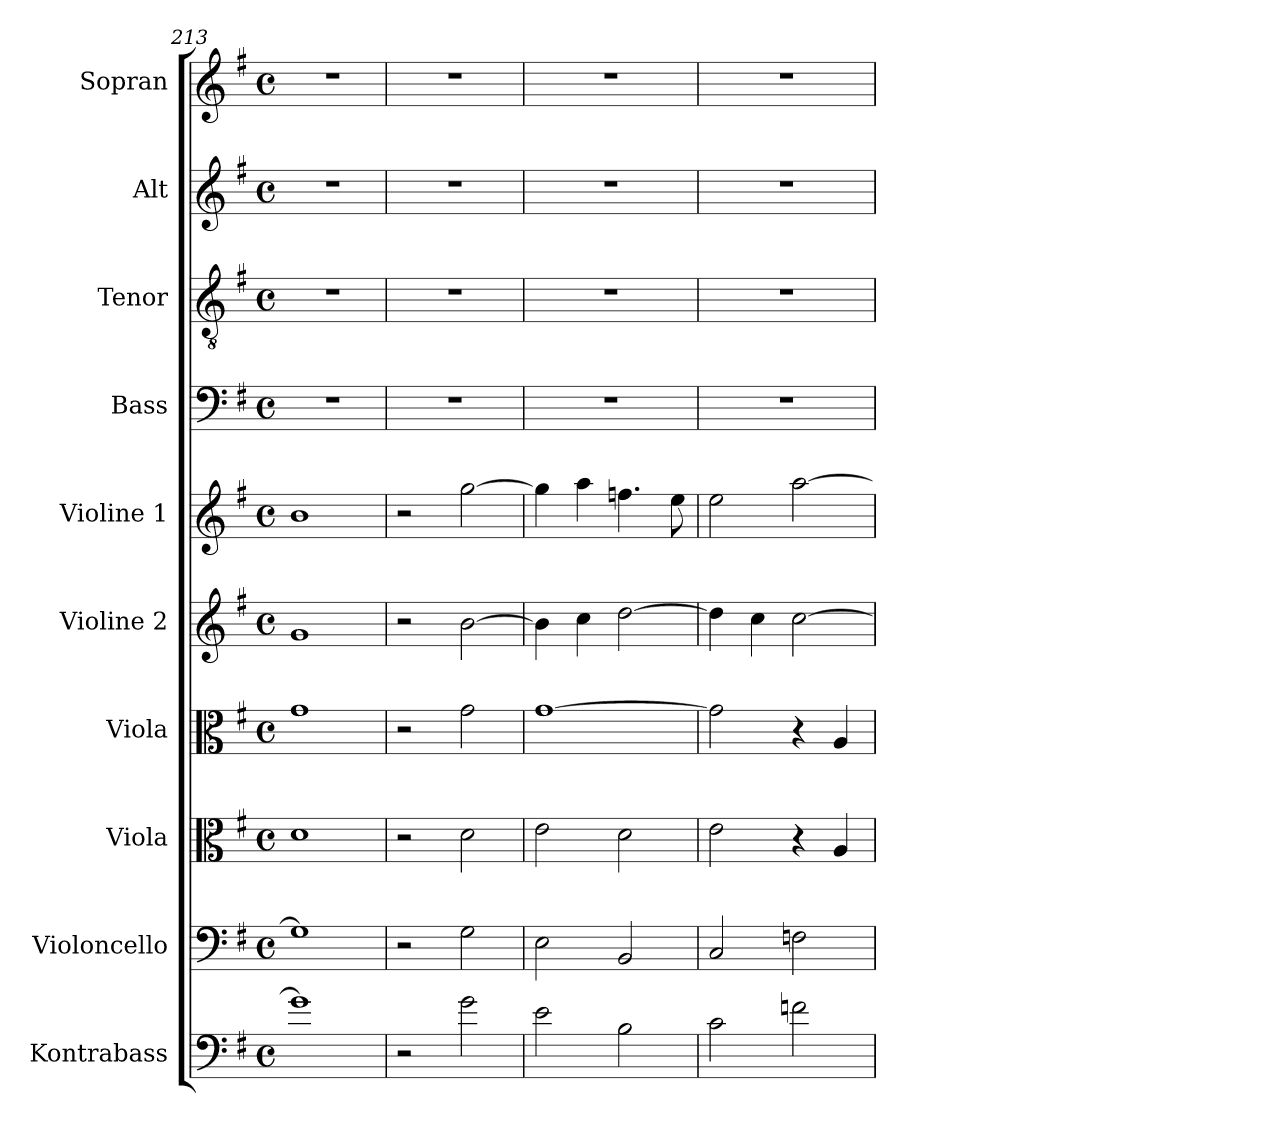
**kern	**kern	**kern	**kern	**kern	**kern	**kern	**kern	**kern	**kern
*part10	*part9	*part8	*part7	*part6	*part5	*part4	*part3	*part2	*part1
*staff10	*staff9	*staff8	*staff7	*staff6	*staff5	*staff4	*staff3	*staff2	*staff1
*I"Kontrabass	*I"Violoncello	*I"Viola	*I"Viola	*I"Violine 2	*I"Violine 1	*I"Bass	*I"Tenor	*I"Alt	*I"Sopran
*I'Kb.	*I'Vc.	*I'Vla.	*I'Vla.	*I'Vl. 2	*I'Vl. 1	*I'B.	*I'T.	*I'A.	*I'S.
*clefF4	*clefF4	*clefC3	*clefC3	*clefG2	*clefG2	*clefF4	*clefGv2	*clefG2	*clefG2
*ITrd7c12	*	*	*	*	*	*	*ITrd7c12	*	*
*k[f#]	*k[f#]	*k[f#]	*k[f#]	*k[f#]	*k[f#]	*k[f#]	*k[f#]	*k[f#]	*k[f#]
*G:	*G:	*G:	*G:	*G:	*G:	*G:	*G:	*G:	*G:
*M4/4	*M4/4	*M4/4	*M4/4	*M4/4	*M4/4	*M4/4	*M4/4	*M4/4	*M4/4
*met(c)	*met(c)	*met(c)	*met(c)	*met(c)	*met(c)	*met(c)	*met(c)	*met(c)	*met(c)
=213	=213	=213	=213	=213	=213	=213	=213	=213	=213
1Gi]	1Gi]	1di	1gi	1gi	1bi	1r	1r	1r	1r
=214	=214	=214	=214	=214	=214	=214	=214	=214	=214
2r	2r	2r	2r	2r	2r	1r	1r	1r	1r
2Gi\	2Gi\	2di\	2gi\	[2bi\	[2ggi\	.	.	.	.
=215	=215	=215	=215	=215	=215	=215	=215	=215	=215
2Ei\	2Ei\	2ei\	[1gi	4bi\]	4ggi\]	1r	1r	1r	1r
.	.	.	.	4cci\	4aai\	.	.	.	.
2BBi\	2BBi/	2di\	.	[2ddi\	4.ffni\	.	.	.	.
.	.	.	.	.	8eei\	.	.	.	.
=216	=216	=216	=216	=216	=216	=216	=216	=216	=216
2Ci\	2Ci/	2ei\	2gi\]	4ddi\]	2eei\	1r	1r	1r	1r
.	.	.	.	4cci\	.	.	.	.	.
2Fni\	2Fni\	4r	4r	[2cci\	[2aai\	.	.	.	.
.	.	4Ai/	4Ai/	.	.	.	.	.	.
=	=	=	=	=	=	=	=	=	=
*-	*-	*-	*-	*-	*-	*-	*-	*-	*-
